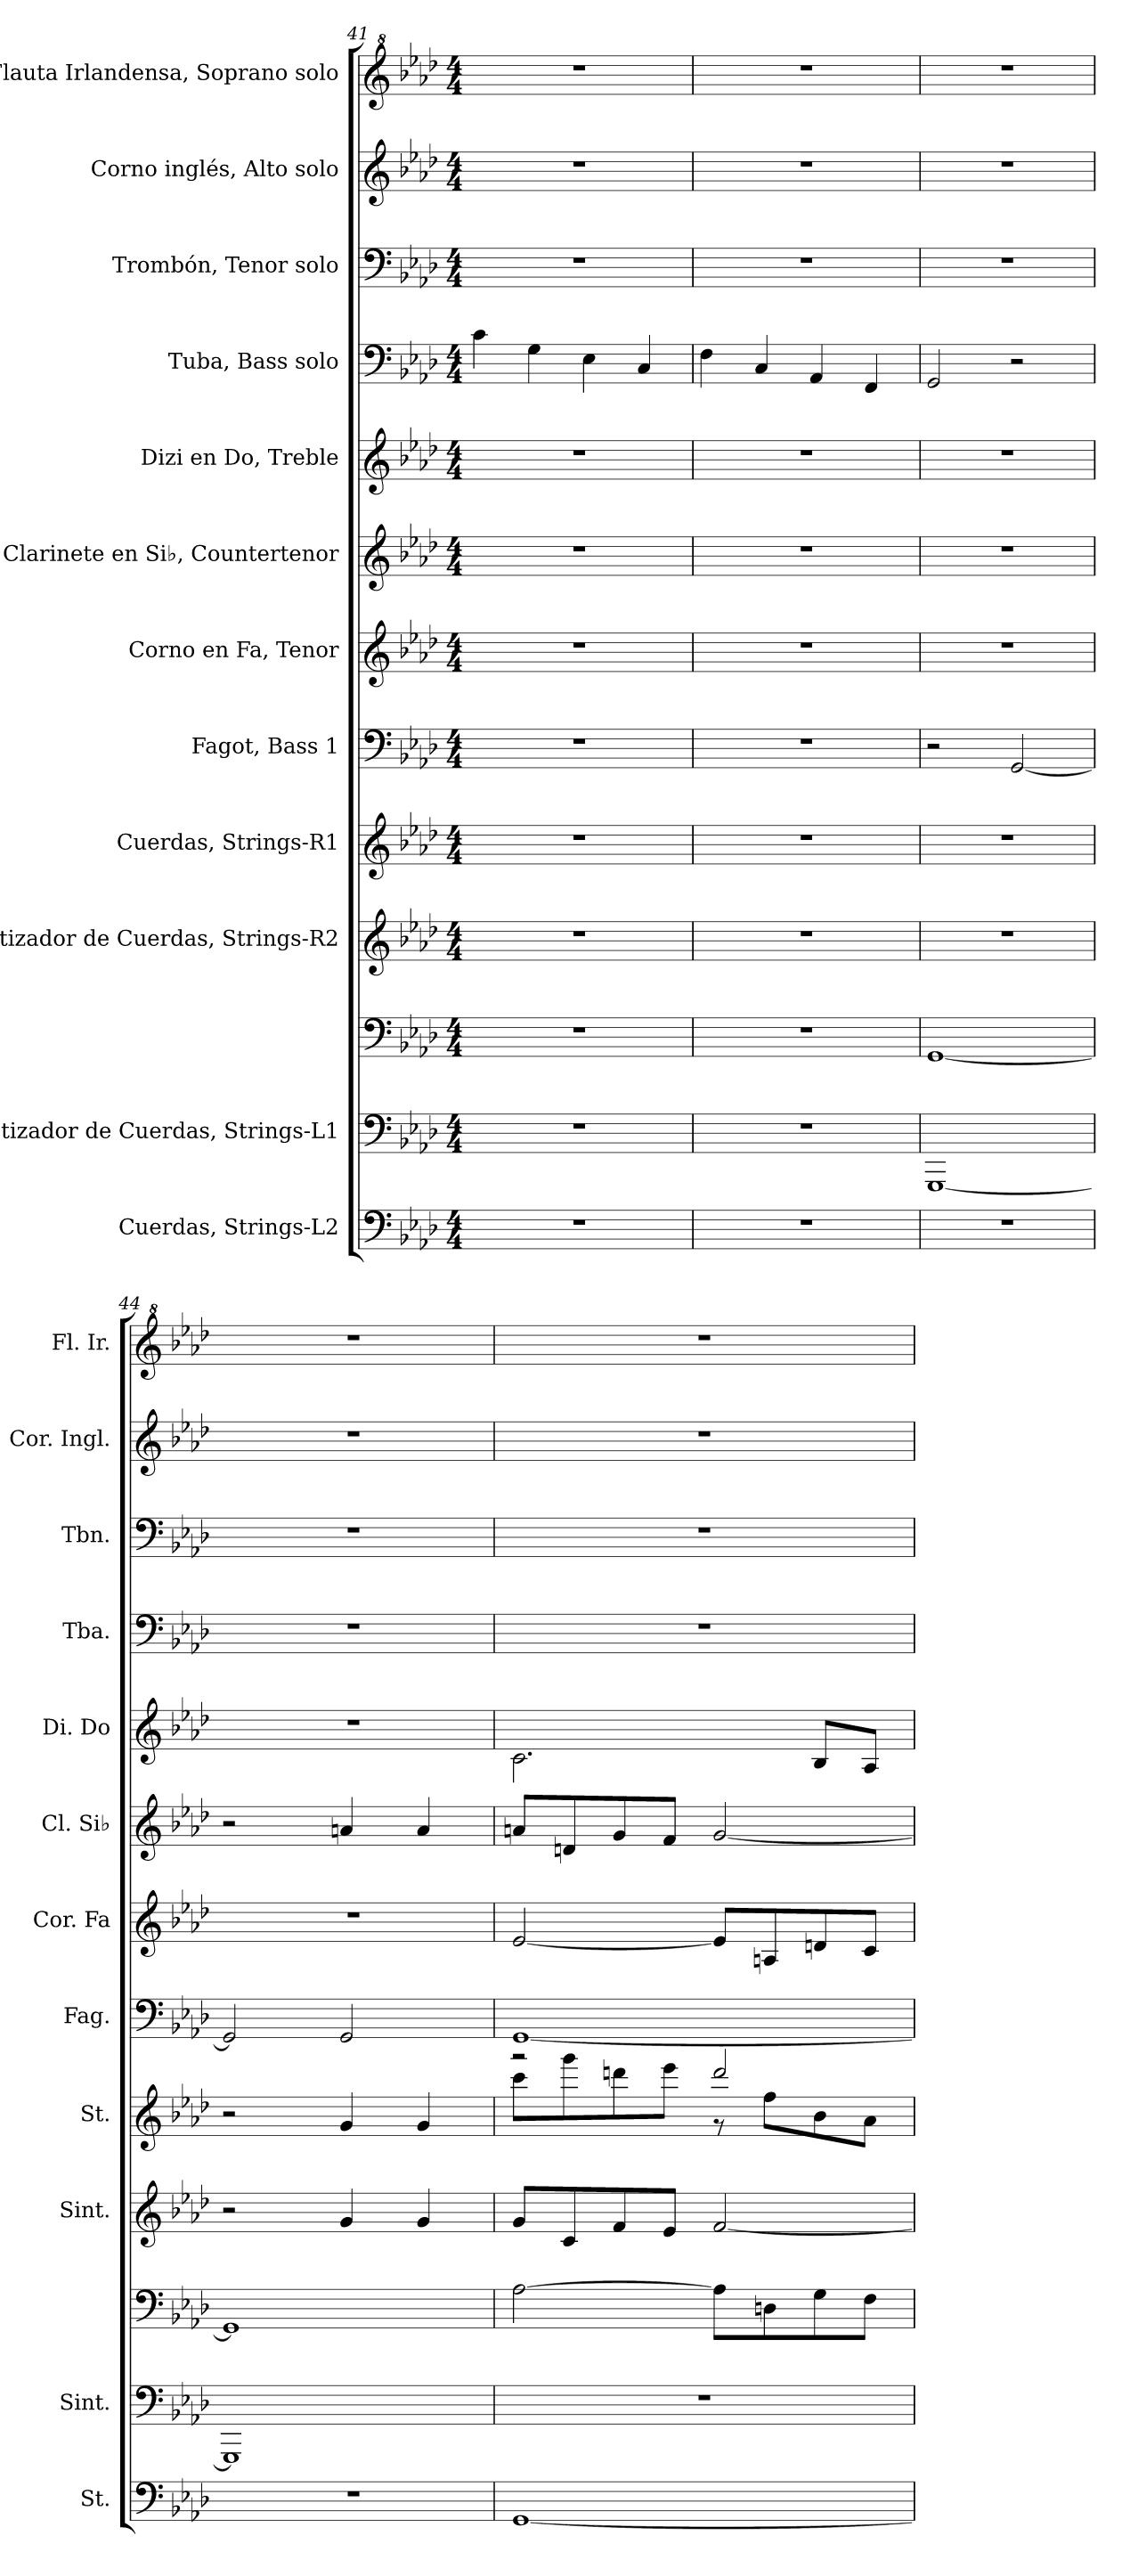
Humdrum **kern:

**kern	**kern	**kern	**kern	**kern	**kern	**kern	**kern	**kern	**kern	**kern	**kern	**kern
*part12	*part11	*part11	*part10	*part9	*part8	*part7	*part6	*part5	*part4	*part3	*part2	*part1
*staff13	*staff12	*staff11	*staff10	*staff9	*staff8	*staff7	*staff6	*staff5	*staff4	*staff3	*staff2	*staff1
*I"Cuerdas, Strings-L2	*I"Sintetizador de Cuerdas, Strings-L1	*	*I"Sintetizador de Cuerdas, Strings-R2	*I"Cuerdas, Strings-R1	*I"Fagot, Bass 1	*I"Corno en Fa, Tenor	*I"Clarinete en Si♭, Countertenor	*I"Dizi en Do, Treble	*I"Tuba, Bass solo	*I"Trombón, Tenor solo	*I"Corno inglés, Alto solo	*I"Flauta Irlandensa, Soprano solo
*I'St.	*I'Sint.	*	*I'Sint.	*I'St.	*I'Fag.	*I'Cor. Fa	*I'Cl. Si♭	*I'Di. Do	*I'Tba.	*I'Tbn.	*I'Cor. Ingl.	*I'Fl. Ir.
*clefF4	*clefF4	*clefF4	*clefG2	*clefG2	*clefF4	*clefG2	*clefG2	*clefG2	*clefF4	*clefF4	*clefG2	*clefG^2
*	*	*	*	*	*	*ITrd4c7	*ITrd1c2	*ITrd-7c-12	*	*	*ITrd4c7	*
*k[b-e-a-d-]	*k[b-e-a-d-]	*k[b-e-a-d-]	*k[b-e-a-d-]	*k[b-e-a-d-]	*k[b-e-a-d-]	*k[b-e-a-d-g-]	*k[b-e-a-d-g-c-]	*k[b-e-a-d-]	*k[b-e-a-d-]	*k[b-e-a-d-]	*k[b-e-a-d-g-]	*k[b-e-a-d-]
*M4/4	*M4/4	*M4/4	*M4/4	*M4/4	*M4/4	*M4/4	*M4/4	*M4/4	*M4/4	*M4/4	*M4/4	*M4/4
=41	=41	=41	=41	=41	=41	=41	=41	=41	=41	=41	=41	=41
1r	1r	1r	1r	1r	1r	1r	1r	1r	4c\	1r	1r	1r
.	.	.	.	.	.	.	.	.	4G\	.	.	.
.	.	.	.	.	.	.	.	.	4E-\	.	.	.
.	.	.	.	.	.	.	.	.	4C/	.	.	.
=42	=42	=42	=42	=42	=42	=42	=42	=42	=42	=42	=42	=42
1r	1r	1r	1r	1r	1r	1r	1r	1r	4F\	1r	1r	1r
.	.	.	.	.	.	.	.	.	4C/	.	.	.
.	.	.	.	.	.	.	.	.	4AA-/	.	.	.
.	.	.	.	.	.	.	.	.	4FF/	.	.	.
=43	=43	=43	=43	=43	=43	=43	=43	=43	=43	=43	=43	=43
1r	[1GGG	[1GG	1r	1r	2r	1r	1r	1r	2GG/	1r	1r	1r
.	.	.	.	.	[2GG/	.	.	.	2r	.	.	.
=44	=44	=44	=44	=44	=44	=44	=44	=44	=44	=44	=44	=44
1r	1GGG]	1GG]	2r	2r	2GG/]	1r	2r	1r	1r	1r	1r	1r
.	.	.	4g/	4g/	2GG/	.	4gn/	.	.	.	.	.
.	.	.	4g/	4g/	.	.	4g/	.	.	.	.	.
!!LO:PB:g=z
=45	=45	=45	=45	=45	=45	=45	=45	=45	=45	=45	=45	=45
*	*	*	*	*^	*	*	*	*	*	*	*	*
[1GG	1r	[2A-\	8g/L	2r	8ccc\L	[1GG	[2A-/	8gn/L	2.cc\	1r	1r	1r	1r
.	.	.	8c/	.	8ggg\	.	.	8cn/	.	.	.	.	.
.	.	.	8f/	.	8dddn\	.	.	8f/	.	.	.	.	.
.	.	.	8e-/J	.	8eee-\J	.	.	8e-/J	.	.	.	.	.
.	.	8A-\L]	[2f/	2ddd/	8r	.	8A-/L]	[2f/	.	.	.	.	.
.	.	8Dn\	.	.	8ff\L	.	8Dn/	.	.	.	.	.	.
.	.	8G\	.	.	8b-\	.	8Gn/	.	8b-/L	.	.	.	.
.	.	8F\J	.	.	8a-\J	.	8F/J	.	8a-/J	.	.	.	.
*	*	*	*	*v	*v	*	*	*	*	*	*	*	*
=	=	=	=	=	=	=	=	=	=	=	=	=
*-	*-	*-	*-	*-	*-	*-	*-	*-	*-	*-	*-	*-
